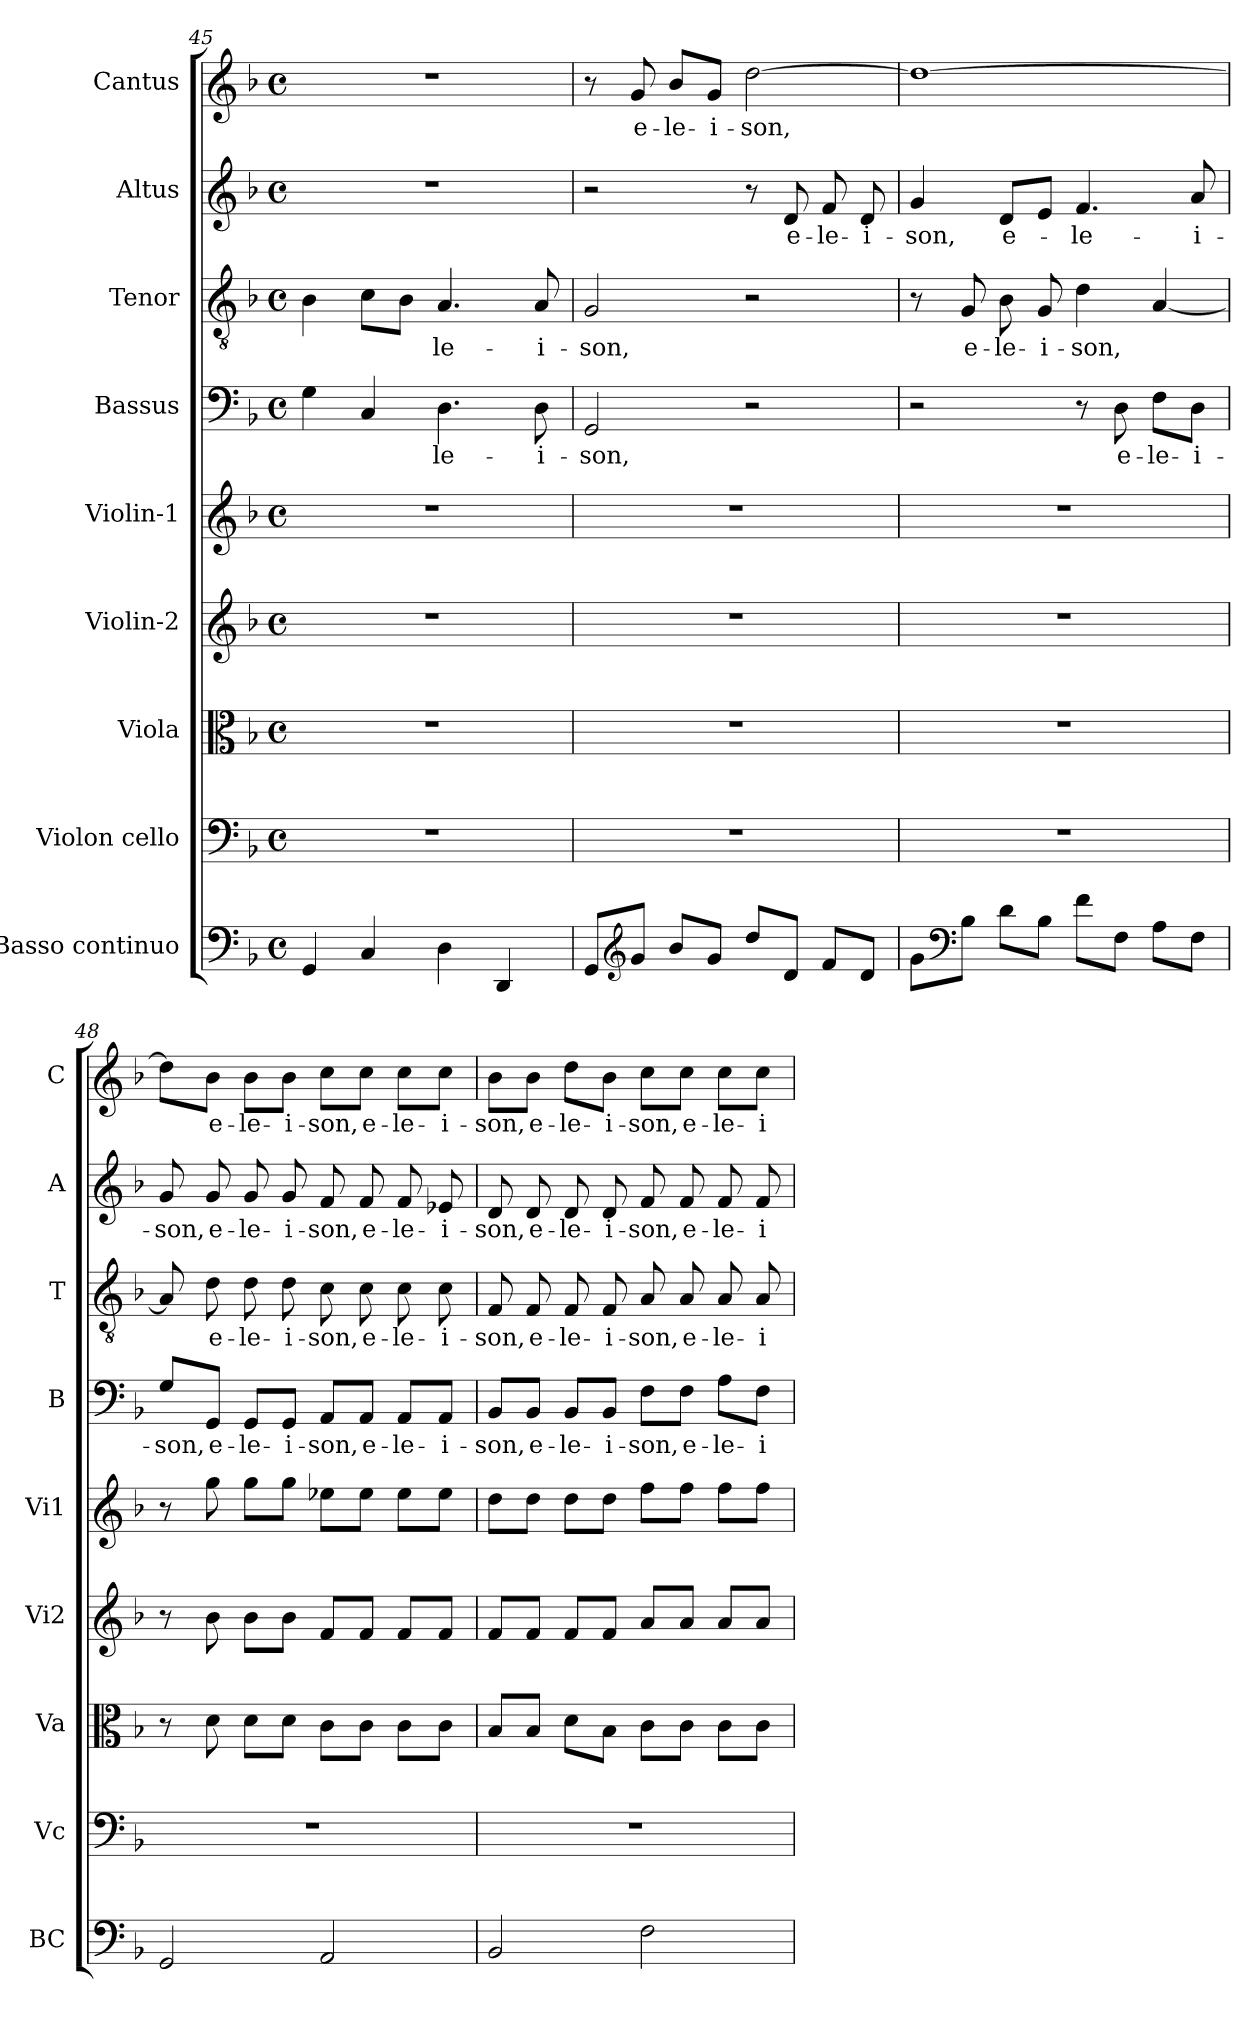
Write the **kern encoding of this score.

**kern	**kern	**kern	**kern	**kern	**kern	**text	**kern	**text	**kern	**text	**kern	**text
*part9	*part8	*part7	*part6	*part5	*part4	*part4	*part3	*part3	*part2	*part2	*part1	*part1
*staff9	*staff8	*staff7	*staff6	*staff5	*staff4	*staff4	*staff3	*staff3	*staff2	*staff2	*staff1	*staff1
*I"Basso continuo	*I"Violon cello	*I"Viola	*I"Violin-2	*I"Violin-1	*I"Bassus	*	*I"Tenor	*	*I"Altus	*	*I"Cantus	*
*I'BC	*I'Vc	*I'Va	*I'Vi2	*I'Vi1	*I'B	*	*I'T	*	*I'A	*	*I'C	*
*clefF4	*clefF4	*clefC3	*clefG2	*clefG2	*clefF4	*	*clefGv2	*	*clefG2	*	*clefG2	*
*k[b-]	*k[b-]	*k[b-]	*k[b-]	*k[b-]	*k[b-]	*	*k[b-]	*	*k[b-]	*	*k[b-]	*
*F:	*F:	*F:	*F:	*F:	*F:	*	*F:	*	*F:	*	*F:	*
*M4/4	*M4/4	*M4/4	*M4/4	*M4/4	*M4/4	*	*M4/4	*	*M4/4	*	*M4/4	*
*met(c)	*met(c)	*met(c)	*met(c)	*met(c)	*met(c)	*	*met(c)	*	*met(c)	*	*met(c)	*
=45	=45	=45	=45	=45	=45	=45	=45	=45	=45	=45	=45	=45
4GG/	1r	1r	1r	1r	4G\	.	4B-\	.	1r	.	1r	.
4C/	.	.	.	.	4C/	.	8c\L	.	.	.	.	.
.	.	.	.	.	.	.	8B-\J	.	.	.	.	.
!	!	!	!	!	!	!LO:LY:b	!	!LO:LY:b	!	!	!	!
4D\	.	.	.	.	4.D\	-le-	4.A/	-le-	.	.	.	.
4DD/	.	.	.	.	.	.	.	.	.	.	.	.
!	!	!	!	!	!	!LO:LY:b	!	!LO:LY:b	!	!	!	!
.	.	.	.	.	8D\	-i-	8A/	-i-	.	.	.	.
=46	=46	=46	=46	=46	=46	=46	=46	=46	=46	=46	=46	=46
!	!	!	!	!	!	!LO:LY:b	!	!LO:LY:b	!	!	!	!
8GG/L	1r	1r	1r	1r	2GG/	-son,	2G/	-son,	2r	.	8r	.
*clefG2	*	*	*	*	*	*	*	*	*	*	*	*
!	!	!	!	!	!	!	!	!	!	!	!	!LO:LY:b
8g/J	.	.	.	.	.	.	.	.	.	.	8g/	e-
!	!	!	!	!	!	!	!	!	!	!	!	!LO:LY:b
8b-/L	.	.	.	.	.	.	.	.	.	.	8b-/L	-le-
!	!	!	!	!	!	!	!	!	!	!	!	!LO:LY:b
8g/J	.	.	.	.	.	.	.	.	.	.	8g/J	-i-
!	!	!	!	!	!	!	!	!	!	!	!	!LO:LY:b
8dd/L	.	.	.	.	2r	.	2r	.	8r	.	[2dd\	-son,
!	!	!	!	!	!	!	!	!	!	!LO:LY:b	!	!
8d/J	.	.	.	.	.	.	.	.	8d/	e-	.	.
!	!	!	!	!	!	!	!	!	!	!LO:LY:b	!	!
8f/L	.	.	.	.	.	.	.	.	8f/	-le-	.	.
!	!	!	!	!	!	!	!	!	!	!LO:LY:b	!	!
8d/J	.	.	.	.	.	.	.	.	8d/	-i-	.	.
=47	=47	=47	=47	=47	=47	=47	=47	=47	=47	=47	=47	=47
!	!	!	!	!	!	!	!	!	!	!LO:LY:b	!	!
8g\L	1r	1r	1r	1r	2r	.	8r	.	4g/	-son,	1dd_	.
*clefF4	*	*	*	*	*	*	*	*	*	*	*	*
!	!	!	!	!	!	!	!	!LO:LY:b	!	!	!	!
8B-\J	.	.	.	.	.	.	8G/	e-	.	.	.	.
!	!	!	!	!	!	!	!	!LO:LY:b	!	!LO:LY:b	!	!
8d\L	.	.	.	.	.	.	8B-\	-le-	8d/L	e-	.	.
!	!	!	!	!	!	!	!	!LO:LY:b	!	!	!	!
8B-\J	.	.	.	.	.	.	8G/	-i-	8e/J	.	.	.
!	!	!	!	!	!	!	!	!LO:LY:b	!	!LO:LY:b	!	!
8f\L	.	.	.	.	8r	.	4d\	-son,	4.f/	-le-	.	.
!	!	!	!	!	!	!LO:LY:b	!	!	!	!	!	!
8F\J	.	.	.	.	8D\	e-	.	.	.	.	.	.
!	!	!	!	!	!	!LO:LY:b	!	!	!	!	!	!
8A\L	.	.	.	.	8F\L	-le-	[4A/	.	.	.	.	.
!	!	!	!	!	!	!LO:LY:b	!	!	!	!LO:LY:b	!	!
8F\J	.	.	.	.	8D\J	-i-	.	.	8a/	-i-	.	.
=48	=48	=48	=48	=48	=48	=48	=48	=48	=48	=48	=48	=48
!	!	!	!	!	!	!LO:LY:b	!	!	!	!LO:LY:b	!	!
2GG/	1r	8r	8r	8r	8G/L	-son,	8A/]	.	8g/	-son,	8dd\L]	.
!	!	!	!	!	!	!LO:LY:b	!	!LO:LY:b	!	!LO:LY:b	!	!LO:LY:b
.	.	8d\	8b-\	8gg\	8GG/J	e-	8d\	e-	8g/	e-	8b-\J	e-
!	!	!	!	!	!	!LO:LY:b	!	!LO:LY:b	!	!LO:LY:b	!	!LO:LY:b
.	.	8d\L	8b-\L	8gg\L	8GG/L	-le-	8d\	-le-	8g/	-le-	8b-\L	-le-
!	!	!	!	!	!	!LO:LY:b	!	!LO:LY:b	!	!LO:LY:b	!	!LO:LY:b
.	.	8d\J	8b-\J	8gg\J	8GG/J	-i-	8d\	-i-	8g/	-i-	8b-\J	-i-
!	!	!	!	!	!	!LO:LY:b	!	!LO:LY:b	!	!LO:LY:b	!	!LO:LY:b
2AA/	.	8c\L	8f/L	8ee-X\L	8AA/L	-son,	8c\	-son,	8f/	-son,	8cc\L	-son,
!	!	!	!	!	!	!LO:LY:b	!	!LO:LY:b	!	!LO:LY:b	!	!LO:LY:b
.	.	8c\J	8f/J	8ee-\J	8AA/J	e-	8c\	e-	8f/	e-	8cc\J	e-
!	!	!	!	!	!	!LO:LY:b	!	!LO:LY:b	!	!LO:LY:b	!	!LO:LY:b
.	.	8c\L	8f/L	8ee-\L	8AA/L	-le-	8c\	-le-	8f/	-le-	8cc\L	-le-
!	!	!	!	!	!	!LO:LY:b	!	!LO:LY:b	!	!LO:LY:b	!	!LO:LY:b
.	.	8c\J	8f/J	8ee-\J	8AA/J	-i-	8c\	-i-	8e-X/	-i-	8cc\J	-i-
!!LO:LB:g=z
=49	=49	=49	=49	=49	=49	=49	=49	=49	=49	=49	=49	=49
!	!	!	!	!	!	!LO:LY:b	!	!LO:LY:b	!	!LO:LY:b	!	!LO:LY:b
2BB-/	1r	8B-/L	8f/L	8dd\L	8BB-/L	-son,	8F/	-son,	8d/	-son,	8b-\L	-son,
!	!	!	!	!	!	!LO:LY:b	!	!LO:LY:b	!	!LO:LY:b	!	!LO:LY:b
.	.	8B-/J	8f/J	8dd\J	8BB-/J	e-	8F/	e-	8d/	e-	8b-\J	e-
!	!	!	!	!	!	!LO:LY:b	!	!LO:LY:b	!	!LO:LY:b	!	!LO:LY:b
.	.	8d\L	8f/L	8dd\L	8BB-/L	-le-	8F/	-le-	8d/	-le-	8dd\L	-le-
!	!	!	!	!	!	!LO:LY:b	!	!LO:LY:b	!	!LO:LY:b	!	!LO:LY:b
.	.	8B-\J	8f/J	8dd\J	8BB-/J	-i-	8F/	-i-	8d/	-i-	8b-\J	-i-
!	!	!	!	!	!	!LO:LY:b	!	!LO:LY:b	!	!LO:LY:b	!	!LO:LY:b
2F\	.	8c\L	8a/L	8ff\L	8F\L	-son,	8A/	-son,	8f/	-son,	8cc\L	-son,
!	!	!	!	!	!	!LO:LY:b	!	!LO:LY:b	!	!LO:LY:b	!	!LO:LY:b
.	.	8c\J	8a/J	8ff\J	8F\J	e-	8A/	e-	8f/	e-	8cc\J	e-
!	!	!	!	!	!	!LO:LY:b	!	!LO:LY:b	!	!LO:LY:b	!	!LO:LY:b
.	.	8c\L	8a/L	8ff\L	8A\L	-le-	8A/	-le-	8f/	-le-	8cc\L	-le-
!	!	!	!	!	!	!LO:LY:b	!	!LO:LY:b	!	!LO:LY:b	!	!LO:LY:b
.	.	8c\J	8a/J	8ff\J	8F\J	-i-	8A/	-i-	8f/	-i-	8cc\J	-i-
=	=	=	=	=	=	=	=	=	=	=	=	=
*-	*-	*-	*-	*-	*-	*-	*-	*-	*-	*-	*-	*-
